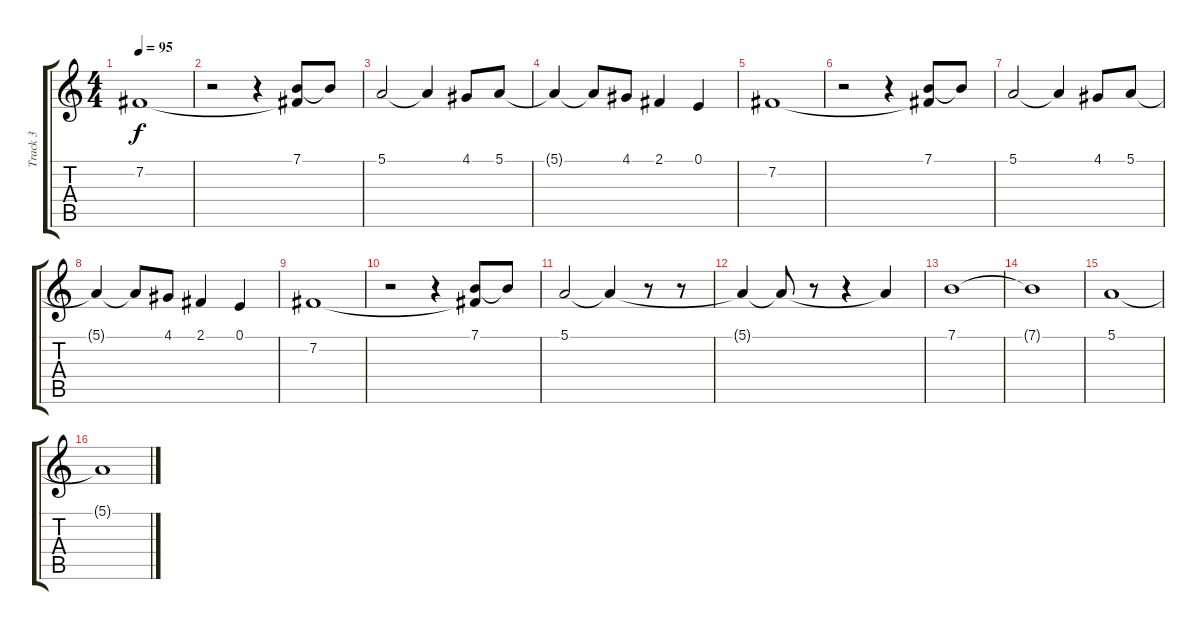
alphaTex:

\track ("Track 3" "Track 3") {instrument choiraahs}
\staff {score tabs}
\tuning (E4 B3 G3 D3 A2 E2) {hide}
\ts (4 4)
\tempo 95
\clef g2
\ks c
7.2.1{dy f} |
r.2 r.4 (7.1 7.2{t}).8 7.1{t}.8 |
5.1.2 5.1{t}.4 4.1.8 5.1.8 |
5.1{t}.4 5.1{t}.8 4.1.8 2.1.4 0.1.4 |
7.2.1 |
r.2 r.4 (7.1 7.2{t}).8 7.1{t}.8 |
5.1.2 5.1{t}.4 4.1.8 5.1.8 |
5.1{t}.4 5.1{t}.8 4.1.8 2.1.4 0.1.4 |
7.2.1 |
r.2 r.4 (7.1 7.2{t}).8 7.1{t}.8 |
5.1.2 5.1{t}.4 r.8 r.8 |
5.1{t}.4 5.1{t}.8 r.8 r.4 5.1{t}.4 |
7.1.1 |
7.1{t}.1 |
5.1.1 |
5.1{t}.1
